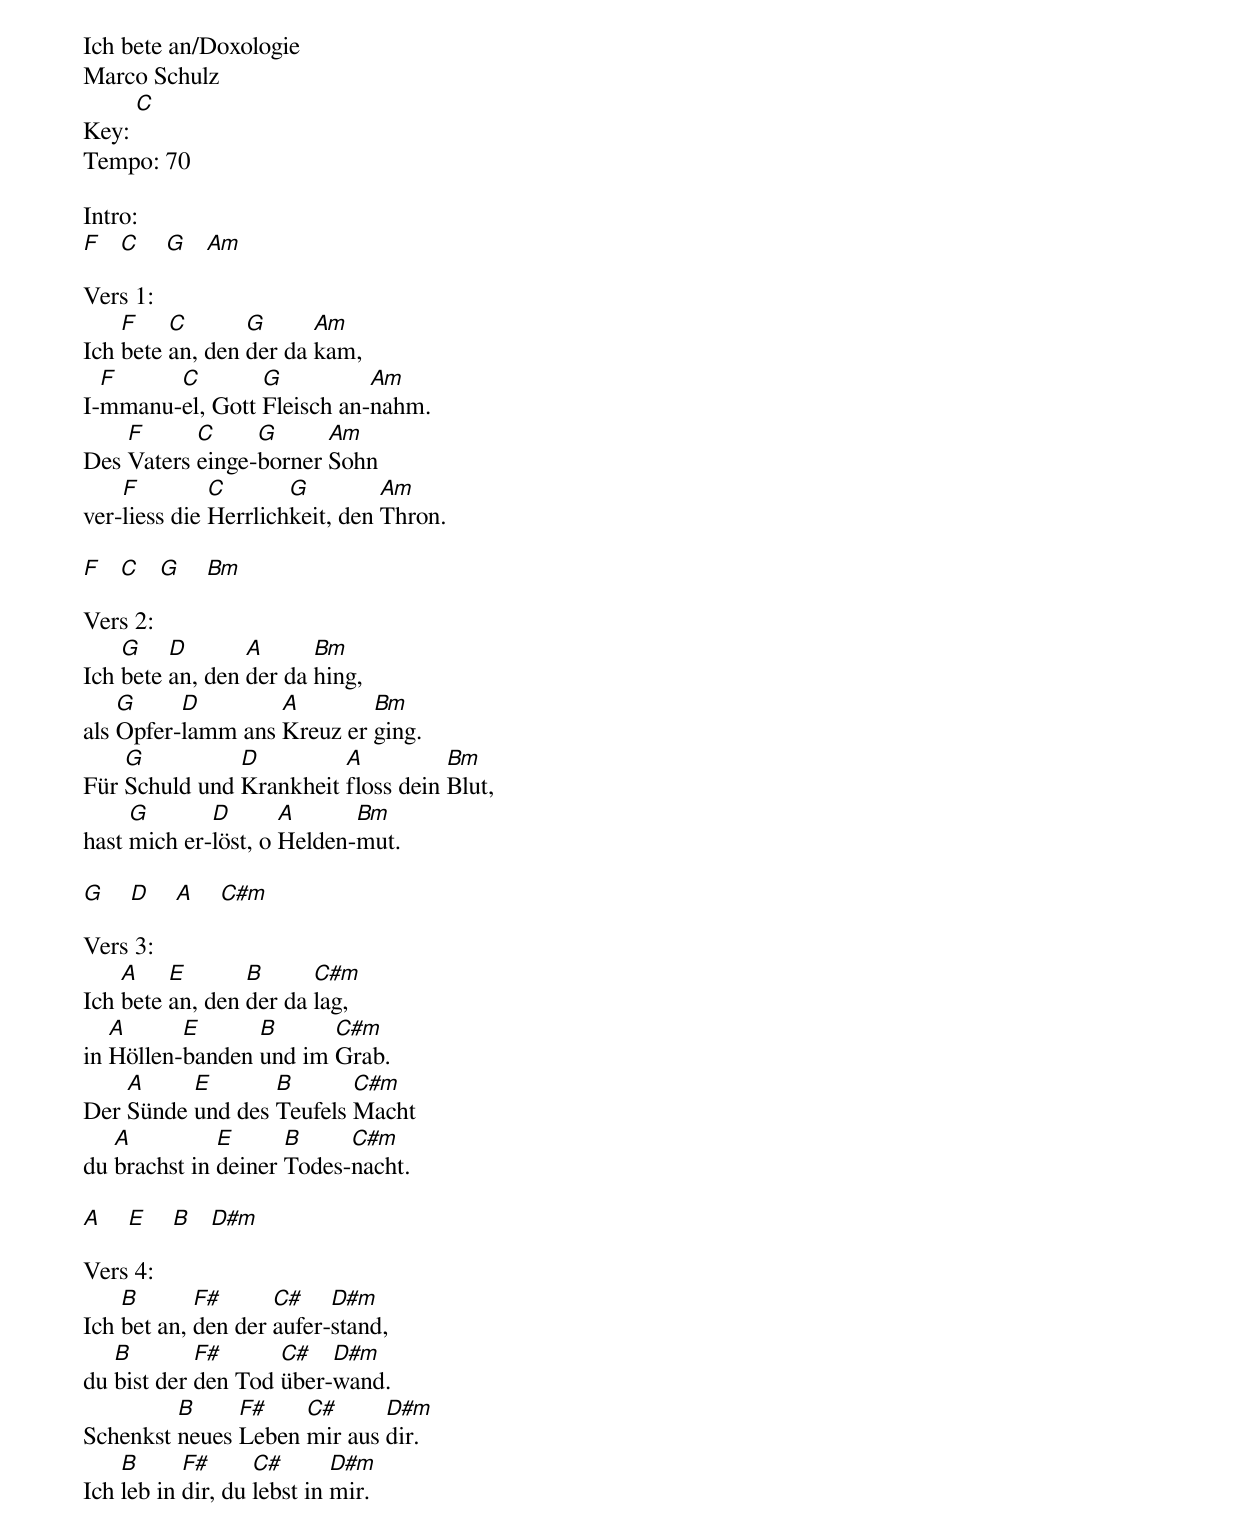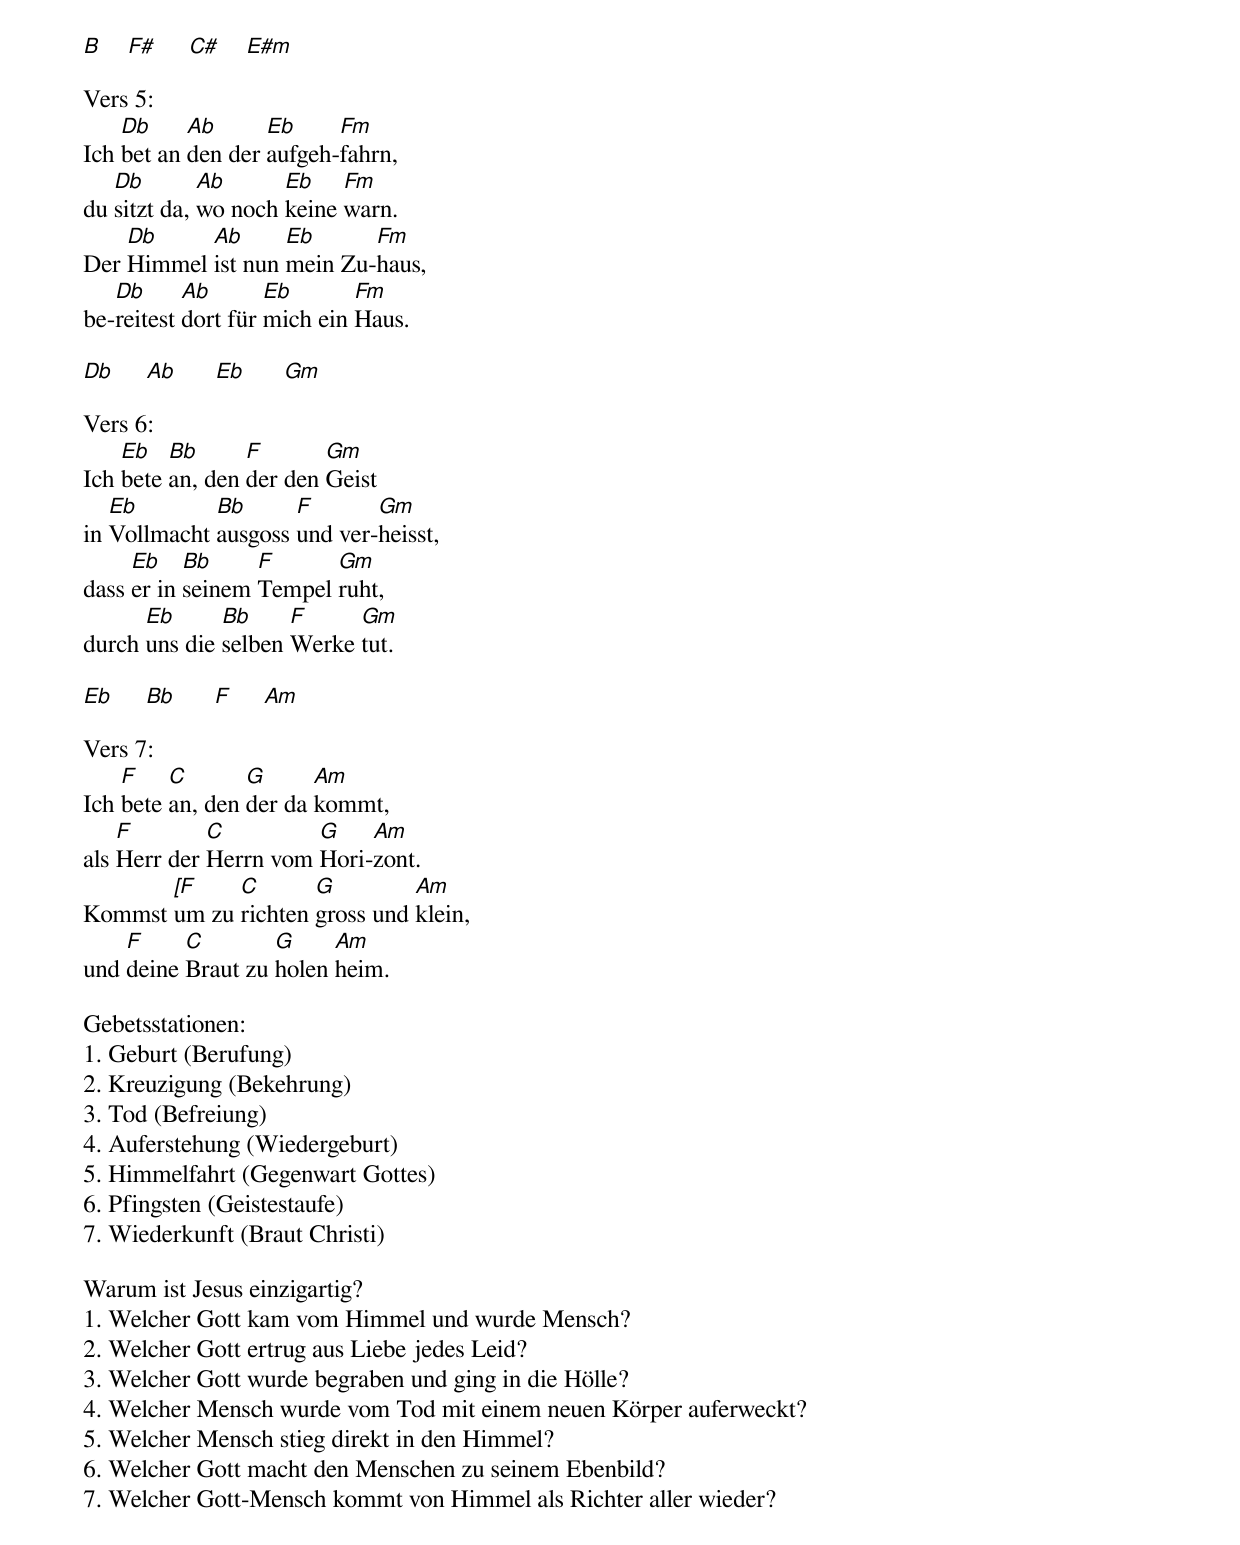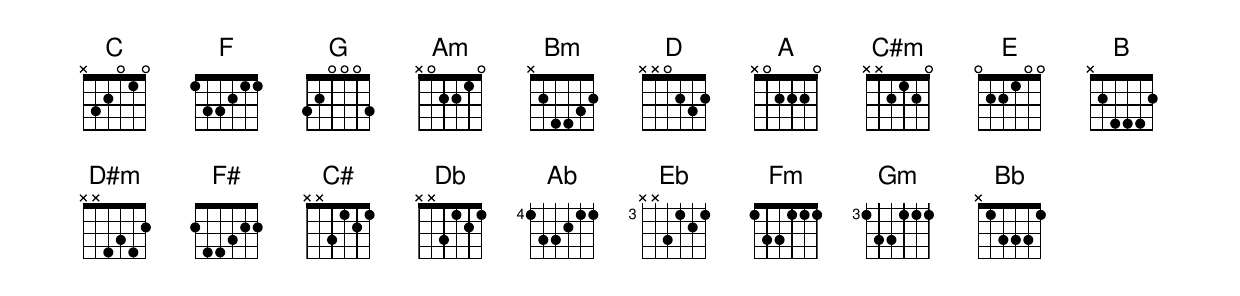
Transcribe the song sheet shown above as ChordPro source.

Ich bete an/Doxologie
Marco Schulz
Key: [C]
Tempo: 70

Intro:
[F]   [C]    [G]   [Am]

Vers 1:
Ich [F]bete [C]an, den [G]der da [Am]kam,
I-[F]mmanu-[C]el, Gott [G]Fleisch an-[Am]nahm.
Des [F]Vaters [C]einge-[G]borner [Am]Sohn
ver-[F]liess die [C]Herrlich[G]keit, den [Am]Thron.

[F]   [C]   [G]    [Bm]

Vers 2:
Ich [G]bete [D]an, den [A]der da [Bm]hing,
als [G]Opfer-[D]lamm ans [A]Kreuz er [Bm]ging.
Für [G]Schuld und [D]Krankheit [A]floss dein [Bm]Blut,
hast [G]mich er-[D]löst, o [A]Helden-[Bm]mut.

[G]    [D]    [A]    [C#m]

Vers 3:
Ich [A]bete [E]an, den [B]der da [C#m]lag,
in [A]Höllen-[E]banden [B]und im [C#m]Grab.
Der [A]Sünde [E]und des [B]Teufels [C#m]Macht
du [A]brachst in [E]deiner [B]Todes-[C#m]nacht.

[A]    [E]    [B]   [D#m]

Vers 4:
Ich [B]bet an, [F#]den der [C#]aufer-[D#m]stand,
du [B]bist der [F#]den Tod [C#]über-[D#m]wand.
Schenkst [B]neues [F#]Leben [C#]mir aus [D#m]dir.
Ich [B]leb in [F#]dir, du [C#]lebst in [D#m]mir.

[B]    [F#]     [C#]    [E#m]

Vers 5:
Ich [Db]bet an [Ab]den der [Eb]aufgeh-[Fm]fahrn,
du [Db]sitzt da, [Ab]wo noch [Eb]keine [Fm]warn.
Der [Db]Himmel [Ab]ist nun [Eb]mein Zu-[Fm]haus,
be-[Db]reitest [Ab]dort für [Eb]mich ein [Fm]Haus.

[Db]     [Ab]      [Eb]      [Gm]

Vers 6:
Ich [Eb]bete [Bb]an, den [F]der den [Gm]Geist
in [Eb]Vollmacht [Bb]ausgoss [F]und ver-[Gm]heisst,
dass [Eb]er in [Bb]seinem [F]Tempel [Gm]ruht,
durch [Eb]uns die [Bb]selben [F]Werke [Gm]tut.

[Eb]     [Bb]      [F]     [Am]

Vers 7:
Ich [F]bete [C]an, den [G]der da [Am]kommt,
als [F]Herr der [C]Herrn vom [G]Hori-[Am]zont.
Kommst [[F]um zu [C]richten [G]gross und [Am]klein,
und [F]deine [C]Braut zu [G]holen [Am]heim.

Gebetsstationen:
1. Geburt (Berufung)
2. Kreuzigung (Bekehrung)
3. Tod (Befreiung)
4. Auferstehung (Wiedergeburt)
5. Himmelfahrt (Gegenwart Gottes)
6. Pfingsten (Geistestaufe)
7. Wiederkunft (Braut Christi)

Warum ist Jesus einzigartig?
1. Welcher Gott kam vom Himmel und wurde Mensch?
2. Welcher Gott ertrug aus Liebe jedes Leid?
3. Welcher Gott wurde begraben und ging in die Hölle?
4. Welcher Mensch wurde vom Tod mit einem neuen Körper auferweckt?
5. Welcher Mensch stieg direkt in den Himmel?
6. Welcher Gott macht den Menschen zu seinem Ebenbild?
7. Welcher Gott-Mensch kommt von Himmel als Richter aller wieder?
